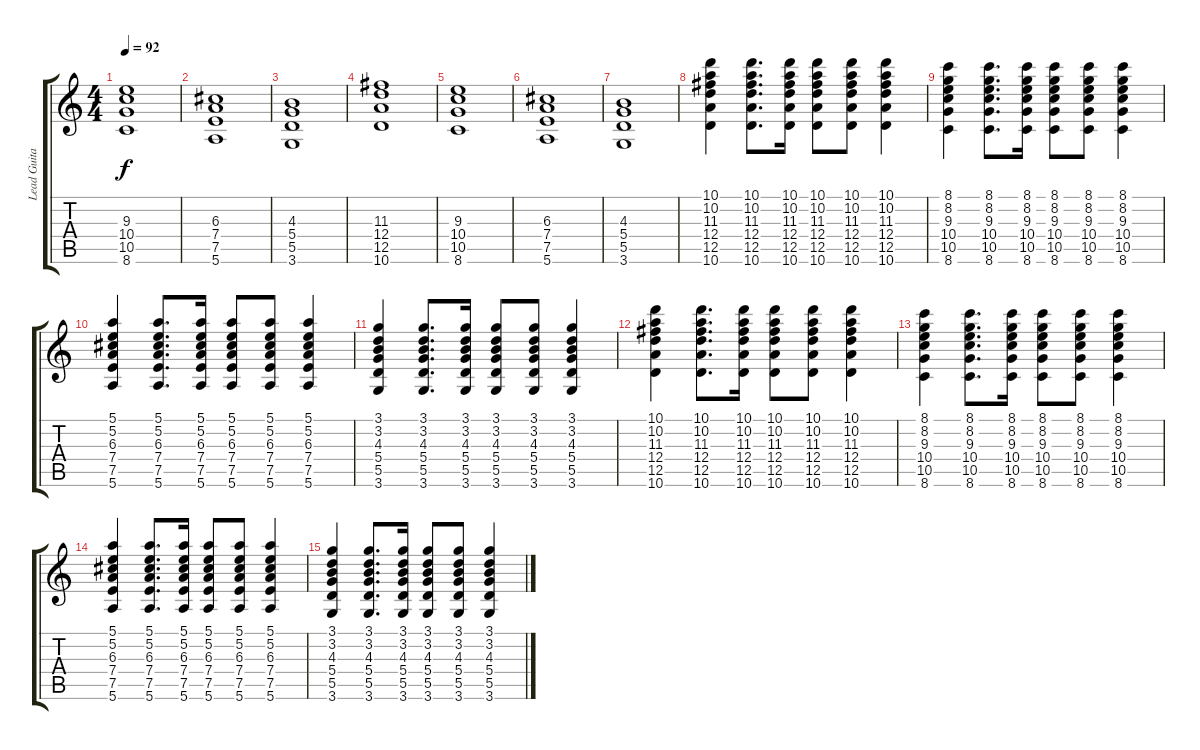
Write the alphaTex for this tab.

\track ("Lead Guitar" "Lead Guita") {instrument overdrivenguitar}
\staff {score tabs}
\tuning (E4 B3 G3 D3 A2 E2) {hide}
\ts (4 4)
\tempo 92
\clef g2
\ks c
(9.3 10.4 10.5 8.6).1{dy f} |
(6.3 7.4 7.5 5.6).1 |
(4.3 5.4 5.5 3.6).1 |
(11.3 12.4 12.5 10.6).1 |
(9.3 10.4 10.5 8.6).1 |
(6.3 7.4 7.5 5.6).1 |
(4.3 5.4 5.5 3.6).1 |
(10.1 10.2 11.3 12.4 12.5 10.6).4 (10.1 10.2 11.3 12.4 12.5 10.6).8{d} (10.1 10.2 11.3 12.4 12.5 10.6).16 (10.1 10.2 11.3 12.4 12.5 10.6).8 (10.1 10.2 11.3 12.4 12.5 10.6).8 (10.1 10.2 11.3 12.4 12.5 10.6).4 |
(8.1 8.2 9.3 10.4 10.5 8.6).4 (8.1 8.2 9.3 10.4 10.5 8.6).8{d} (8.1 8.2 9.3 10.4 10.5 8.6).16 (8.1 8.2 9.3 10.4 10.5 8.6).8 (8.1 8.2 9.3 10.4 10.5 8.6).8 (8.1 8.2 9.3 10.4 10.5 8.6).4 |
(5.1 5.2 6.3 7.4 7.5 5.6).4 (5.1 5.2 6.3 7.4 7.5 5.6).8{d} (5.1 5.2 6.3 7.4 7.5 5.6).16 (5.1 5.2 6.3 7.4 7.5 5.6).8 (5.1 5.2 6.3 7.4 7.5 5.6).8 (5.1 5.2 6.3 7.4 7.5 5.6).4 |
(3.1 3.2 4.3 5.4 5.5 3.6).4 (3.1 3.2 4.3 5.4 5.5 3.6).8{d} (3.1 3.2 4.3 5.4 5.5 3.6).16 (3.1 3.2 4.3 5.4 5.5 3.6).8 (3.1 3.2 4.3 5.4 5.5 3.6).8 (3.1 3.2 4.3 5.4 5.5 3.6).4 |
(10.1 10.2 11.3 12.4 12.5 10.6).4 (10.1 10.2 11.3 12.4 12.5 10.6).8{d} (10.1 10.2 11.3 12.4 12.5 10.6).16 (10.1 10.2 11.3 12.4 12.5 10.6).8 (10.1 10.2 11.3 12.4 12.5 10.6).8 (10.1 10.2 11.3 12.4 12.5 10.6).4 |
(8.1 8.2 9.3 10.4 10.5 8.6).4 (8.1 8.2 9.3 10.4 10.5 8.6).8{d} (8.1 8.2 9.3 10.4 10.5 8.6).16 (8.1 8.2 9.3 10.4 10.5 8.6).8 (8.1 8.2 9.3 10.4 10.5 8.6).8 (8.1 8.2 9.3 10.4 10.5 8.6).4 |
(5.1 5.2 6.3 7.4 7.5 5.6).4 (5.1 5.2 6.3 7.4 7.5 5.6).8{d} (5.1 5.2 6.3 7.4 7.5 5.6).16 (5.1 5.2 6.3 7.4 7.5 5.6).8 (5.1 5.2 6.3 7.4 7.5 5.6).8 (5.1 5.2 6.3 7.4 7.5 5.6).4 |
(3.1 3.2 4.3 5.4 5.5 3.6).4 (3.1 3.2 4.3 5.4 5.5 3.6).8{d} (3.1 3.2 4.3 5.4 5.5 3.6).16 (3.1 3.2 4.3 5.4 5.5 3.6).8 (3.1 3.2 4.3 5.4 5.5 3.6).8 (3.1 3.2 4.3 5.4 5.5 3.6).4
